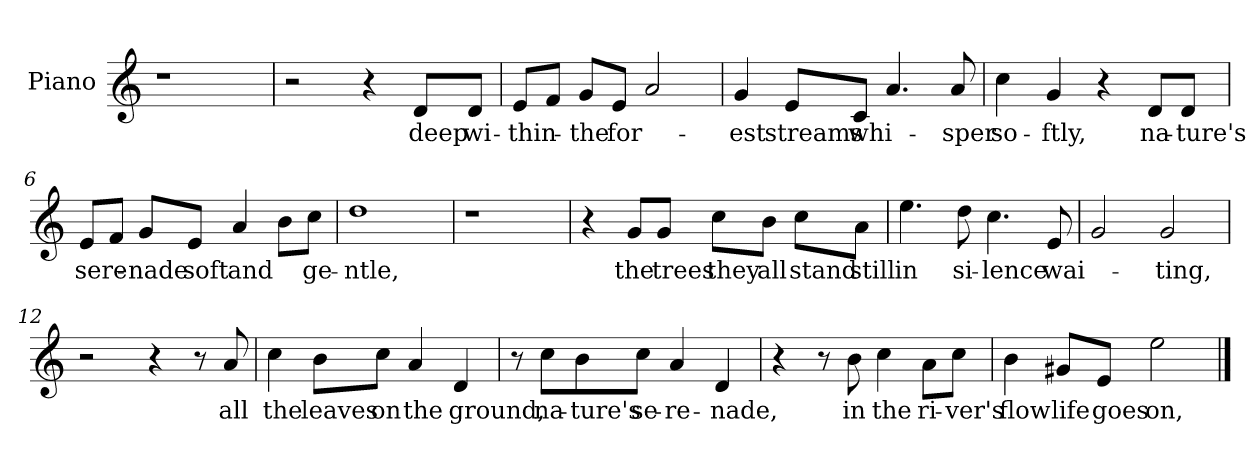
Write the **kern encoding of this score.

**kern	**text
*part1	*part1
*staff1	*staff1
*I"Piano	*
*I'Pno	*
*clefG2	*
*k[]	*
=1	=1
1r	.
=2	=2
2r	.
4r	.
!	!LO:LY:b
8d/L	deep
!	!LO:LY:b
8d/J	wi-
=3	=3
!	!LO:LY:b
8e/L	-thin-
8f/J	.
!	!LO:LY:b
8g/L	-the
!	!LO:LY:b
8e/J	for-
2a/	.
=4	=4
!	!LO:LY:b
4g/	-est
!	!LO:LY:b
8e/L	streams
!	!LO:LY:b
8c/J	whi-
4.a/	.
!	!LO:LY:b
8a/	-sper
=5	=5
!	!LO:LY:b
4cc\	so-
!	!LO:LY:b
4g/	-ftly,
4r	.
!	!LO:LY:b
8d/L	na-
!	!LO:LY:b
8d/J	-ture's
!!LO:LB:g=z
=6	=6
!	!LO:LY:b
8e/L	sere-
8f/J	.
!	!LO:LY:b
8g/L	-nade
!	!LO:LY:b
8e/J	soft
!	!LO:LY:b
4a/	and
8b\L	.
!	!LO:LY:b
8cc\J	ge-
=7	=7
!	!LO:LY:b
1dd	-ntle,
=8	=8
1r	.
=9	=9
4r	.
!	!LO:LY:b
8g/L	the
!	!LO:LY:b
8g/J	trees
!	!LO:LY:b
8cc\L	they
!	!LO:LY:b
8b\J	all
!	!LO:LY:b
8cc\L	stand
!	!LO:LY:b
8a\J	still
=10	=10
!	!LO:LY:b
4.ee\	in
!	!LO:LY:b
8dd\	si-
!	!LO:LY:b
4.cc\	-lence
!	!LO:LY:b
8e/	wai-
!!LO:LB:g=z
=11	=11
2g/	.
!	!LO:LY:b
2g/	-ting,
=12	=12
2r	.
4r	.
8r	.
!	!LO:LY:b
8a/	all
=13	=13
!	!LO:LY:b
4cc\	the
!	!LO:LY:b
8b\L	leaves
!	!LO:LY:b
8cc\J	on
!	!LO:LY:b
4a/	the
!	!LO:LY:b
4d/	ground,
=14	=14
8r	.
!	!LO:LY:b
8cc\L	na-
!	!LO:LY:b
8b\	-ture's
!	!LO:LY:b
8cc\J	se-
!	!LO:LY:b
4a/	re-
!	!LO:LY:b
4d/	-nade,
!!LO:LB:g=z
=15	=15
4r	.
8r	.
!	!LO:LY:b
8b\	in
!	!LO:LY:b
4cc\	the
!	!LO:LY:b
8a\L	ri-
!	!LO:LY:b
8cc\J	-ver's
=16	=16
!	!LO:LY:b
4b\	flow
!	!LO:LY:b
8g#X/L	life
!	!LO:LY:b
8e/J	goes
!	!LO:LY:b
2ee\	on,
==	==
*-	*-
